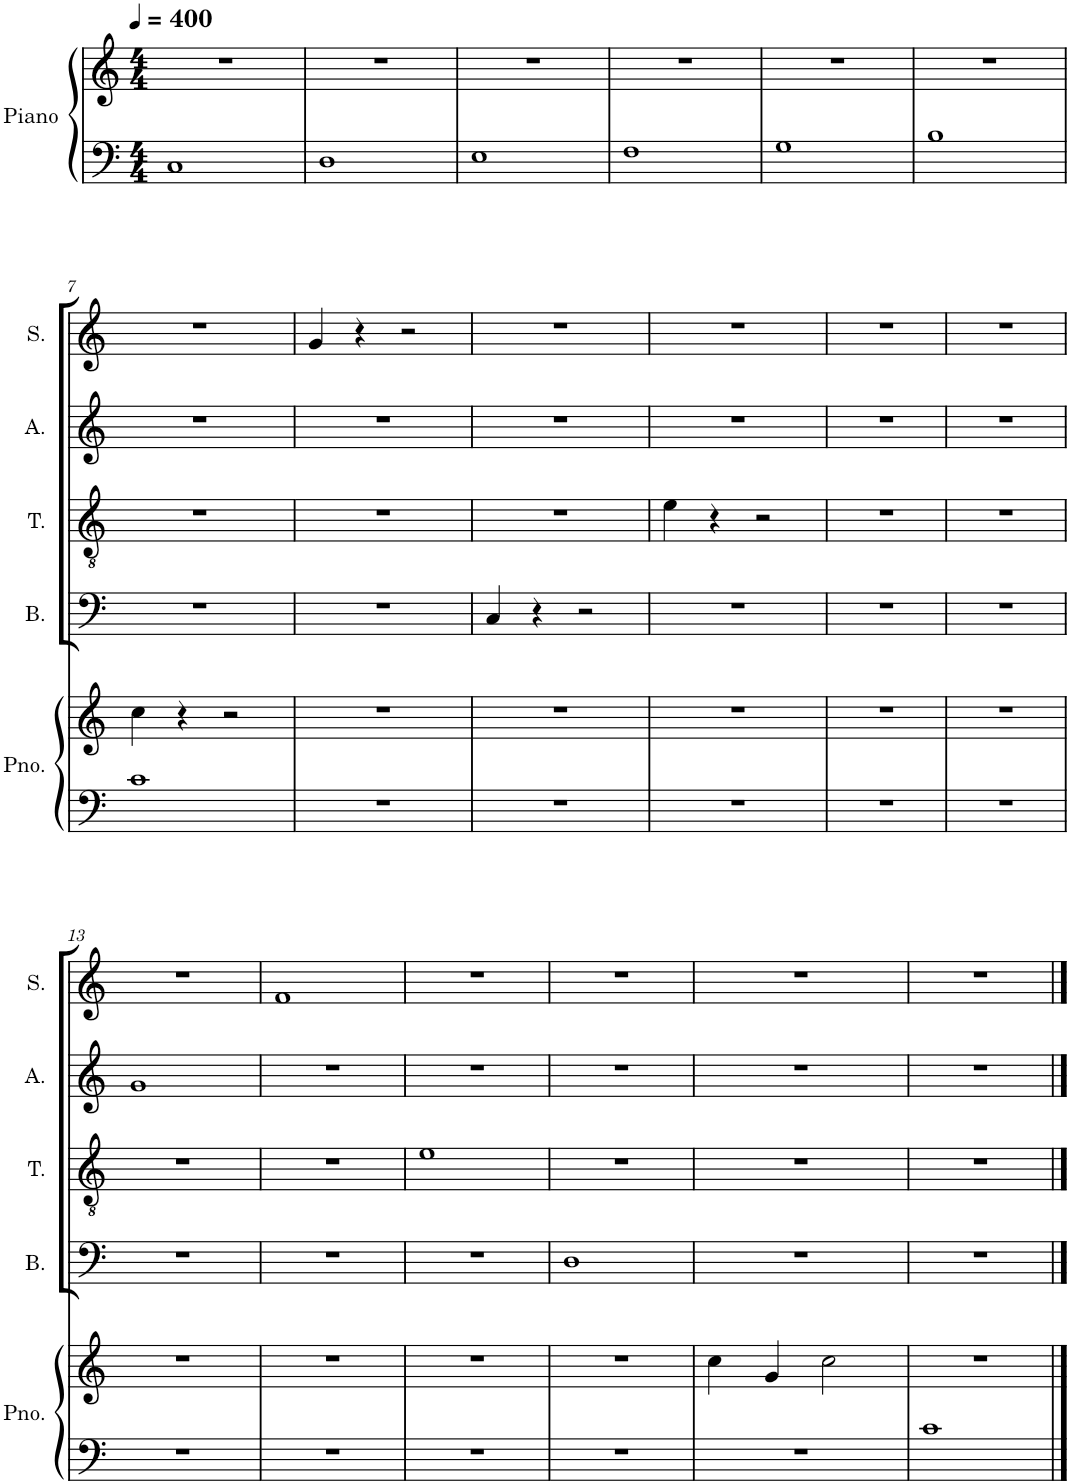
**kern	**kern	**kern	**kern	**kern	**kern	**kern
*part6	*part6	*part5	*part4	*part3	*part2	*part1
*staff7	*staff6	*staff5	*staff4	*staff3	*staff2	*staff1
*I"Piano	*	*I"Bass	*I"Tenor	*I"Alto	*I"Soprano	*I"Solo
*I'Pno.	*	*I'B.	*I'T.	*I'A.	*I'S.	*I'Solo
*clefF4	*clefG2	*clefF4	*clefGv2	*clefG2	*clefG2	*clefG2
*k[]	*k[]	*k[]	*k[]	*k[]	*k[]	*k[]
*M4/4	*M4/4	*M4/4	*M4/4	*M4/4	*M4/4	*M4/4
*MM400	*MM400	*MM400	*MM400	*MM400	*MM400	*MM400
=1	=1	=1	=1	=1	=1	=1
1C	1r	1r	1r	1r	1r	1r
=2	=2	=2	=2	=2	=2	=2
1D	1r	1r	1r	1r	1r	1r
=3	=3	=3	=3	=3	=3	=3
1E	1r	1r	1r	1r	1r	1r
=4	=4	=4	=4	=4	=4	=4
1F	1r	1r	1r	1r	1r	1r
=5	=5	=5	=5	=5	=5	=5
1G	1r	1r	1r	1r	1r	1r
=6	=6	=6	=6	=6	=6	=6
1B	1r	1r	1r	1r	1r	1r
!!LO:LB:g=z
=7	=7	=7	=7	=7	=7	=7
!	!	!	!	!LO:TX:a:color=#00000000:t=showme	!	!
1c	4cc\	1r	1r	1r	1r	1r
.	4r	.	.	.	.	.
.	2r	.	.	.	.	.
=8	=8	=8	=8	=8	=8	=8
1r	1r	1r	1r	1r	4g/	1r
.	.	.	.	.	4r	.
.	.	.	.	.	2r	.
=9	=9	=9	=9	=9	=9	=9
1r	1r	4C/	1r	1r	1r	1r
.	.	4r	.	.	.	.
.	.	2r	.	.	.	.
=10	=10	=10	=10	=10	=10	=10
1r	1r	1r	4e\	1r	1r	1r
.	.	.	4r	.	.	.
.	.	.	2r	.	.	.
=11	=11	=11	=11	=11	=11	=11
1r	1r	1r	1r	1r	1r	1r
=12	=12	=12	=12	=12	=12	=12
1r	1r	1r	1r	1r	1r	1r
!!LO:LB:g=z
=13	=13	=13	=13	=13	=13	=13
1r	1r	1r	1r	1g	1r	1r
=14	=14	=14	=14	=14	=14	=14
1r	1r	1r	1r	1r	1f	1r
=15	=15	=15	=15	=15	=15	=15
1r	1r	1r	1e	1r	1r	1r
=16	=16	=16	=16	=16	=16	=16
1r	1r	1D	1r	1r	1r	1r
=17	=17	=17	=17	=17	=17	=17
1r	4cc\	1r	1r	1r	1r	1r
.	4g/	.	.	.	.	.
.	2cc\	.	.	.	.	.
=18	=18	=18	=18	=18	=18	=18
1c	1r	1r	1r	1r	1r	1r
==	==	==	==	==	==	==
*-	*-	*-	*-	*-	*-	*-
